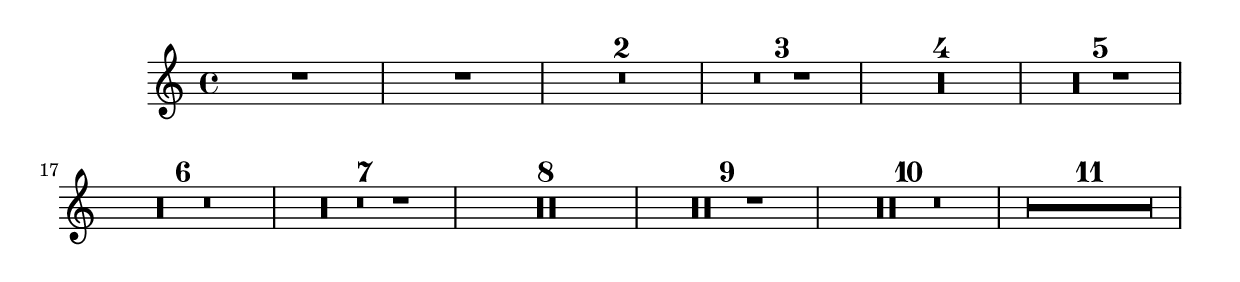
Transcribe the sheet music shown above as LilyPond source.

\version "1.7.16"

\header{
texidoc="
If @code{Score.skipBars} is set,
the signs for four, two, and one measure rest are combined to
produce the graphical representation of rests for up to 10 bars.
The number of bars will be written above the sign.
"
}

thenotes = \notes \relative cis' {
\property Score. skipBars = ##t
\time 4/4
R1 |
R1*1 |
R1*2 |
R1*3 |
R1*4 |
R1*5 |
R1*6 |
R1*7 |
R1*8 |
R1*9 |
R1*10 |
R1*11 | 
}

\score { < \context Staff \thenotes

	>
}
%% new-chords-done %%
